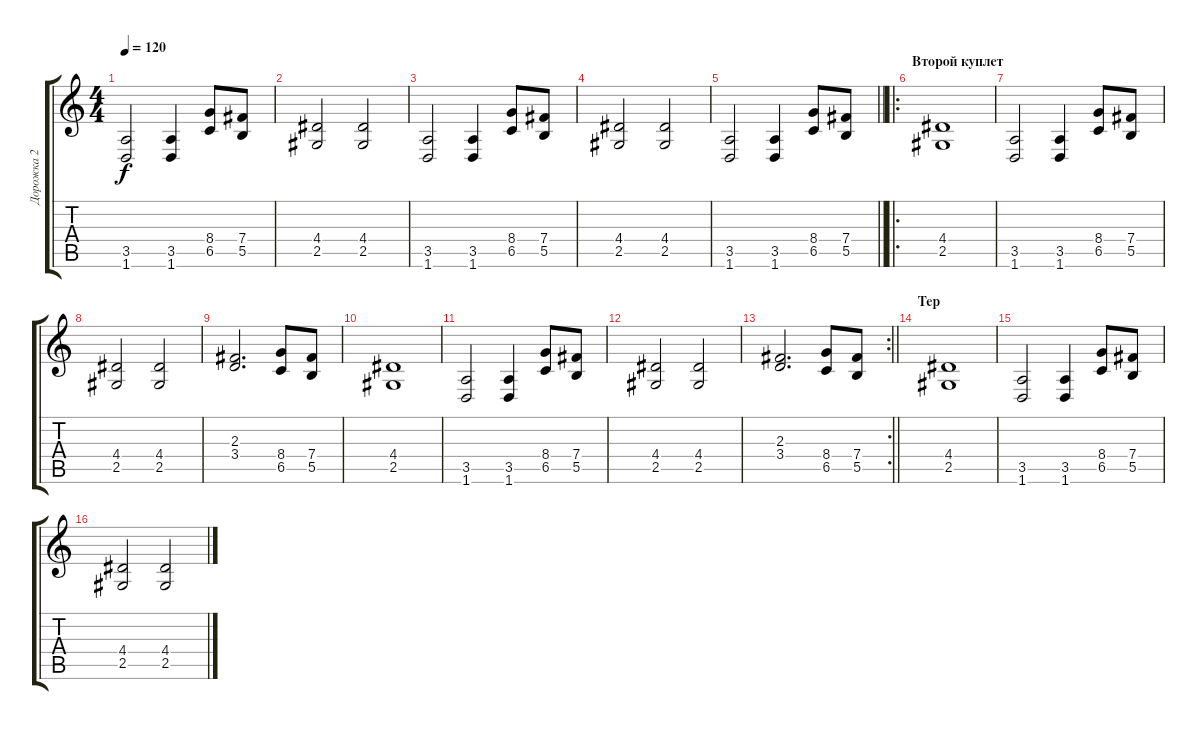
\track ("Дорожка 2" "Дорожка 2") {instrument distortionguitar}
\staff {score tabs}
\tuning (Db4 Ab3 E3 B2 Gb2 Db2) {hide}
\ts (4 4)
\tempo 120
\clef g2
\ks c
(3.5 1.6).2{dy f} (3.5 1.6).4 (8.4 6.5).8 (7.4 5.5).8 |
(4.4 2.5).2 (4.4 2.5).2 |
(3.5 1.6).2 (3.5 1.6).4 (8.4 6.5).8 (7.4 5.5).8 |
(4.4 2.5).2 (4.4 2.5).2 |
\barLineRight lightlight
(3.5 1.6).2 (3.5 1.6).4 (8.4 6.5).8 (7.4 5.5).8 |
\ro
\section ("" "Второй куплет")
(4.4 2.5).1 |
(3.5 1.6).2 (3.5 1.6).4 (8.4 6.5).8 (7.4 5.5).8 |
(4.4 2.5).2 (4.4 2.5).2 |
(2.3 3.4).2{d} (8.4 6.5).8 (7.4 5.5).8 |
(4.4 2.5).1 |
(3.5 1.6).2 (3.5 1.6).4 (8.4 6.5).8 (7.4 5.5).8 |
(4.4 2.5).2 (4.4 2.5).2 |
\rc 2
\barLineRight lightlight
(2.3 3.4).2{d} (8.4 6.5).8 (7.4 5.5).8 |
\section ("" "Tep")
(4.4 2.5).1 |
(3.5 1.6).2 (3.5 1.6).4 (8.4 6.5).8 (7.4 5.5).8 |
(4.4 2.5).2 (4.4 2.5).2
